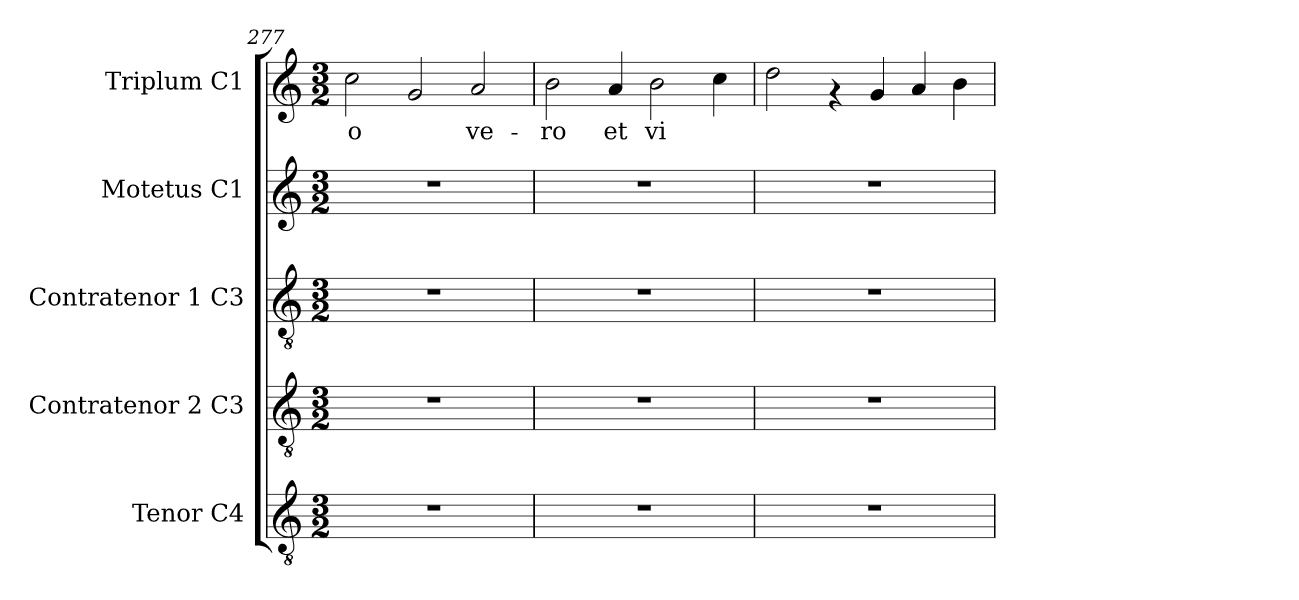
**kern	**kern	**kern	**kern	**kern	**text
*part5	*part4	*part3	*part2	*part1	*part1
*staff5	*staff4	*staff3	*staff2	*staff1	*staff1
*I"Tenor  C4	*I"Contratenor 2  C3	*I"Contratenor 1  C3	*I"Motetus  C1	*I"Triplum  C1	*
*I'T	*I'Ct2	*I'Ct1	*I'Mot	*I'Tr	*
*clefGv2	*clefGv2	*clefGv2	*clefG2	*clefG2	*
*k[]	*k[]	*k[]	*k[]	*k[]	*
*C:	*C:	*C:	*C:	*C:	*
*M3/2	*M3/2	*M3/2	*M3/2	*M3/2	*
=277	=277	=277	=277	=277	=277
!	!	!	!	!	!LO:LY:b:cj
1.r	1.r	1.r	1.r	2cc\	-o
!	!	!	!	!	!LO:LY:b:cj
.	.	.	.	2g/	.
!	!	!	!	!	!LO:LY:b:cj
.	.	.	.	2a/	ve-
=278	=278	=278	=278	=278	=278
!	!	!	!	!	!LO:LY:b:cj
1.r	1.r	1.r	1.r	2b\	-ro
!	!	!	!	!	!LO:LY:b:cj
.	.	.	.	4a/	et
!	!	!	!	!	!LO:LY:b:cj
.	.	.	.	2b\	vi-
!	!	!	!	!	!LO:LY:b:cj
.	.	.	.	4cc\	--
!!LO:LB:g=z
=279	=279	=279	=279	=279	=279
!	!	!	!	!	!LO:LY:b:cj
1.r	1.r	1.r	1.r	2dd\	--
.	.	.	.	4rf	.
!	!	!	!	!	!LO:LY:b:cj
.	.	.	.	4g/	--
!	!	!	!	!	!LO:LY:b:cj
.	.	.	.	4a/	--
!	!	!	!	!	!LO:LY:b:cj
.	.	.	.	4b\	--
=	=	=	=	=	=
*-	*-	*-	*-	*-	*-
